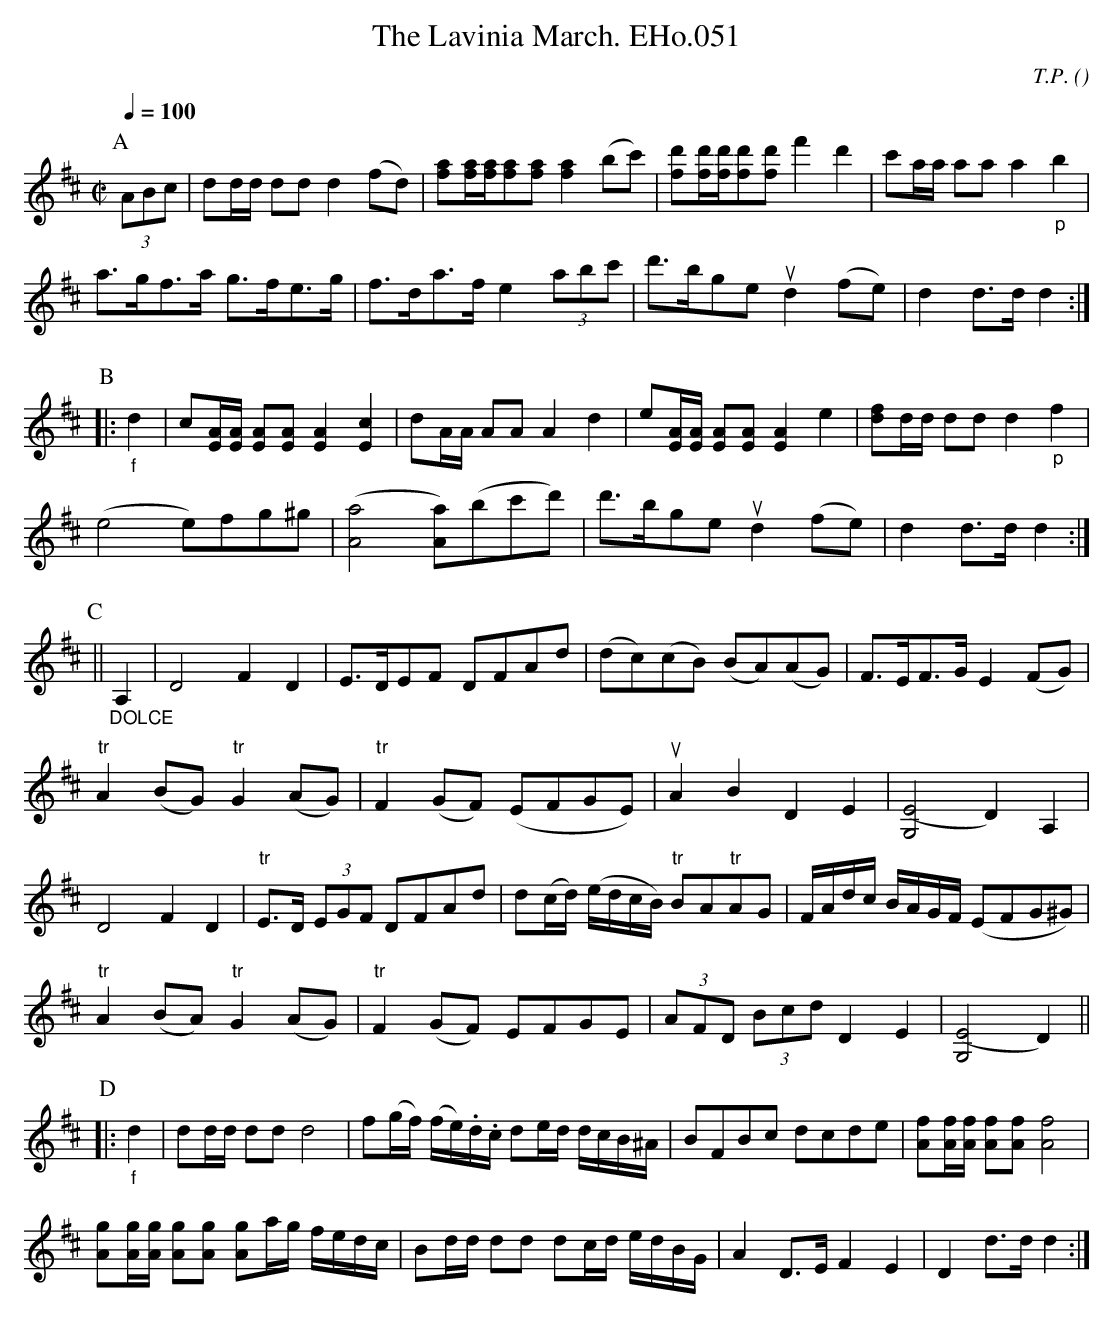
X:1
T:Lavinia March. EHo.051, The
M:C|
L:1/8
Q:1/4=100
C:T.P.
O:
K:D
P:A
(3ABc | dd/d/ dd d2 (fd) | [fa][f/a/][f/a/][fa][fa][f2a2] (bc') |\
[fd'][f/d'/][f/d'/][fd'][fd']f'2 d'2 | c'a/a/ aa a2 "_p"b2 |
a>gf>a g>fe>g | f>da>f e2(3abc' | d'>bge turnd2 (fe) | d2d>dd2 :|
P:B
|: "_f"d2 | c[E/A/][E/A/] [EA][EA][E2A2][E2c2] | dA/A/ AA A2 d2 |\
e[E/A/][E/A/] [EA][EA][E2A2]e2 | [df]d/d/ dd d2"_p"f2 |
(e4e)fg^g | ([A4a4][Aa])(bc'd') | d'>bge turnd2(fe) | d2d>dd2 :|
P:C
|| "_DOLCE"A,2 | D4F2D2 | E>DEF DFAd | (dc)(cB) (BA)(AG) | F>EF>G E2 (FG) |
"tr"A2(BG)"tr"G2(AG) | "tr"F2(GF) (EFGE) | turnA2B2D2E2 | [G,4(E4]D2)A,2 |
D4F2D2 | "tr"E>D (3EGF DFAd | d(c/d/) (e/d/c/B/) "tr"BA"tr"AG | F/A/d/c/ B/A/G/F/ (EFG^G) |
"tr"A2(BA)"tr"G2(AG) | "tr"F2(GF) EFGE | (3AFD (3Bcd D2E2 | [G,4(E4]D2) ||
P:D
|:"_f"d2 | dd/d/ dd d4 | f(g/f/) (f/e/).d/.c/ de/d/ d/c/B/^A/ | BFBc dcde | [fA][f/A/][f/A/] [fA][fA][f4A4] |
[gA][g/A/][g/A/] [gA][gA] [gA]a/g/ f/e/d/c/ | Bd/d/ dd dc/d/ e/d/B/G/ | A2D>E F2E2 | D2 d>dd2 :|
